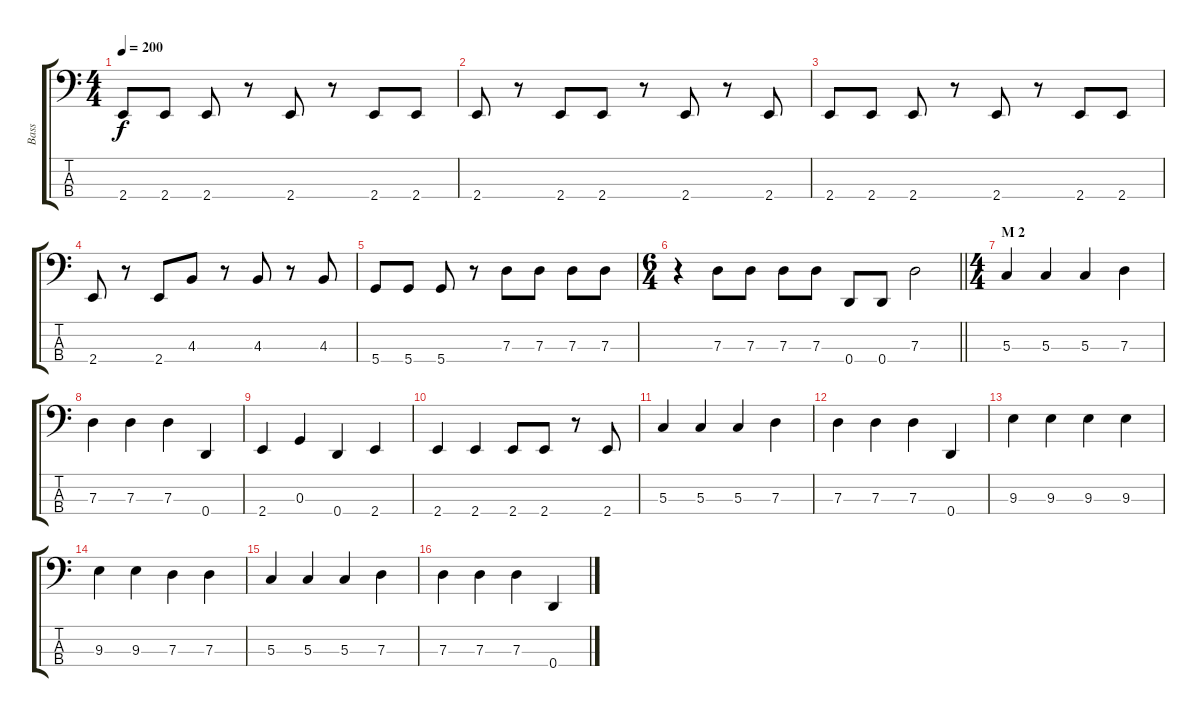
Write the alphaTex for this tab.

\track ("Bass" "Bass") {instrument electricbasspick}
\staff {score tabs}
\tuning (F2 C2 G1 D1) {hide}
\ts (4 4)
\tempo 200
\clef f4
\ks c
2.4.8{dy f} 2.4.8 2.4.8 r.8 2.4.8 r.8 2.4.8 2.4.8 |
2.4.8 r.8 2.4.8 2.4.8 r.8 2.4.8 r.8 2.4.8 |
2.4.8 2.4.8 2.4.8 r.8 2.4.8 r.8 2.4.8 2.4.8 |
2.4.8 r.8 2.4.8 4.3.8 r.8 4.3.8 r.8 4.3.8 |
5.4.8 5.4.8 5.4.8 r.8 7.3.8 7.3.8 7.3.8 7.3.8 |
\ts (6 4)
\barLineRight lightlight
r.4 7.3.8 7.3.8 7.3.8 7.3.8 0.4.8 0.4.8 7.3.2 |
\ts (4 4)
\section ("" "M 2")
5.3.4 5.3.4 5.3.4 7.3.4 |
7.3.4 7.3.4 7.3.4 0.4.4 |
2.4.4 0.3.4 0.4.4 2.4.4 |
2.4.4 2.4.4 2.4.8 2.4.8 r.8 2.4.8 |
5.3.4 5.3.4 5.3.4 7.3.4 |
7.3.4 7.3.4 7.3.4 0.4.4 |
9.3.4 9.3.4 9.3.4 9.3.4 |
9.3.4 9.3.4 7.3.4 7.3.4 |
5.3.4 5.3.4 5.3.4 7.3.4 |
7.3.4 7.3.4 7.3.4 0.4.4
